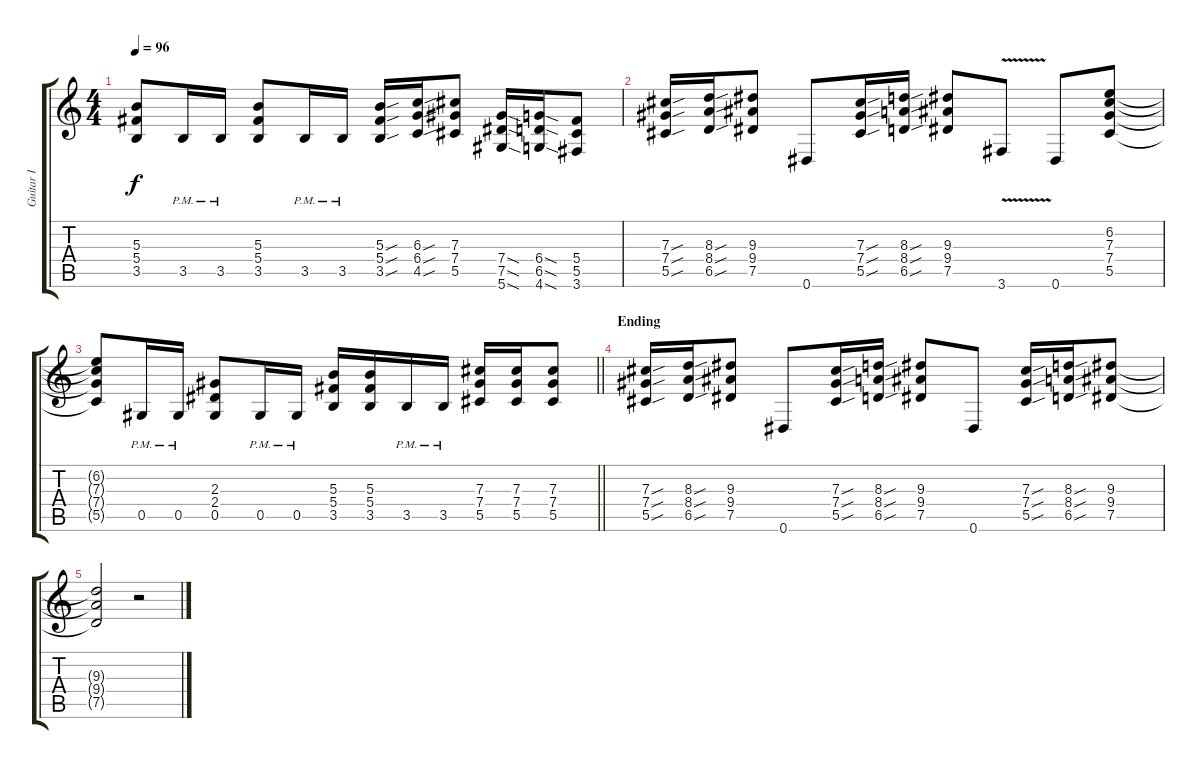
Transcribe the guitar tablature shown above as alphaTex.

\track ("Guitar I" "Guitar I") {instrument distortionguitar}
\staff {score tabs}
\tuning (Eb4 Bb3 Gb3 Db3 Ab2 Eb2) {hide}
\ts (4 4)
\tempo 96
\clef g2
\ks c
(5.3{t} 5.4{t} 3.5{t}).8{dy f} 3.5{pm}.16 3.5{pm}.16 (5.3 5.4 3.5).8 3.5{pm}.16 3.5{pm}.16 (5.3{sou} 5.4{sou} 3.5{sou}).16 (6.3{sou} 6.4{sou} 4.5{sou}).16 (7.3 7.4 5.5).8 (7.4{sod} 7.5{sod} 5.6{sod}).16 (6.4{sod} 6.5{sod} 4.6{sod}).16 (5.4 5.5 3.6).8 |
(7.3{sou} 7.4{sou} 5.5{sou}).16 (8.3{sou} 8.4{sou} 6.5{sou}).16 (9.3 9.4 7.5).8 0.6.8 (7.3{sou} 7.4{sou} 5.5{sou}).16 (8.3{sou} 8.4{sou} 6.5{sou}).16 (9.3 9.4 7.5).8 3.6{v}.8 0.6.8 (6.2 7.3 7.4 5.5).8 |
\barLineRight lightlight
(6.2{t} 7.3{t} 7.4{t} 5.5{t}).8 0.5{pm}.16 0.5{pm}.16 (2.3 2.4 0.5).8 0.5{pm}.16 0.5{pm}.16 (5.3 5.4 3.5).16 (5.3 5.4 3.5).16 3.5{pm}.16 3.5{pm}.16 (7.3 7.4 5.5).16 (7.3 7.4 5.5).16 (7.3 7.4 5.5).8 |
\section ("" "Ending")
(7.3{sou} 7.4{sou} 5.5{sou}).16 (8.3{sou} 8.4{sou} 6.5{sou}).16 (9.3 9.4 7.5).8 0.6.8 (7.3{sou} 7.4{sou} 5.5{sou}).16 (8.3{sou} 8.4{sou} 6.5{sou}).16 (9.3 9.4 7.5).8 0.6.8 (7.3{sou} 7.4{sou} 5.5{sou}).16 (8.3{sou} 8.4{sou} 6.5{sou}).16 (9.3 9.4 7.5).8 |
(9.3{t} 9.4{t} 7.5{t}).2 r.2
